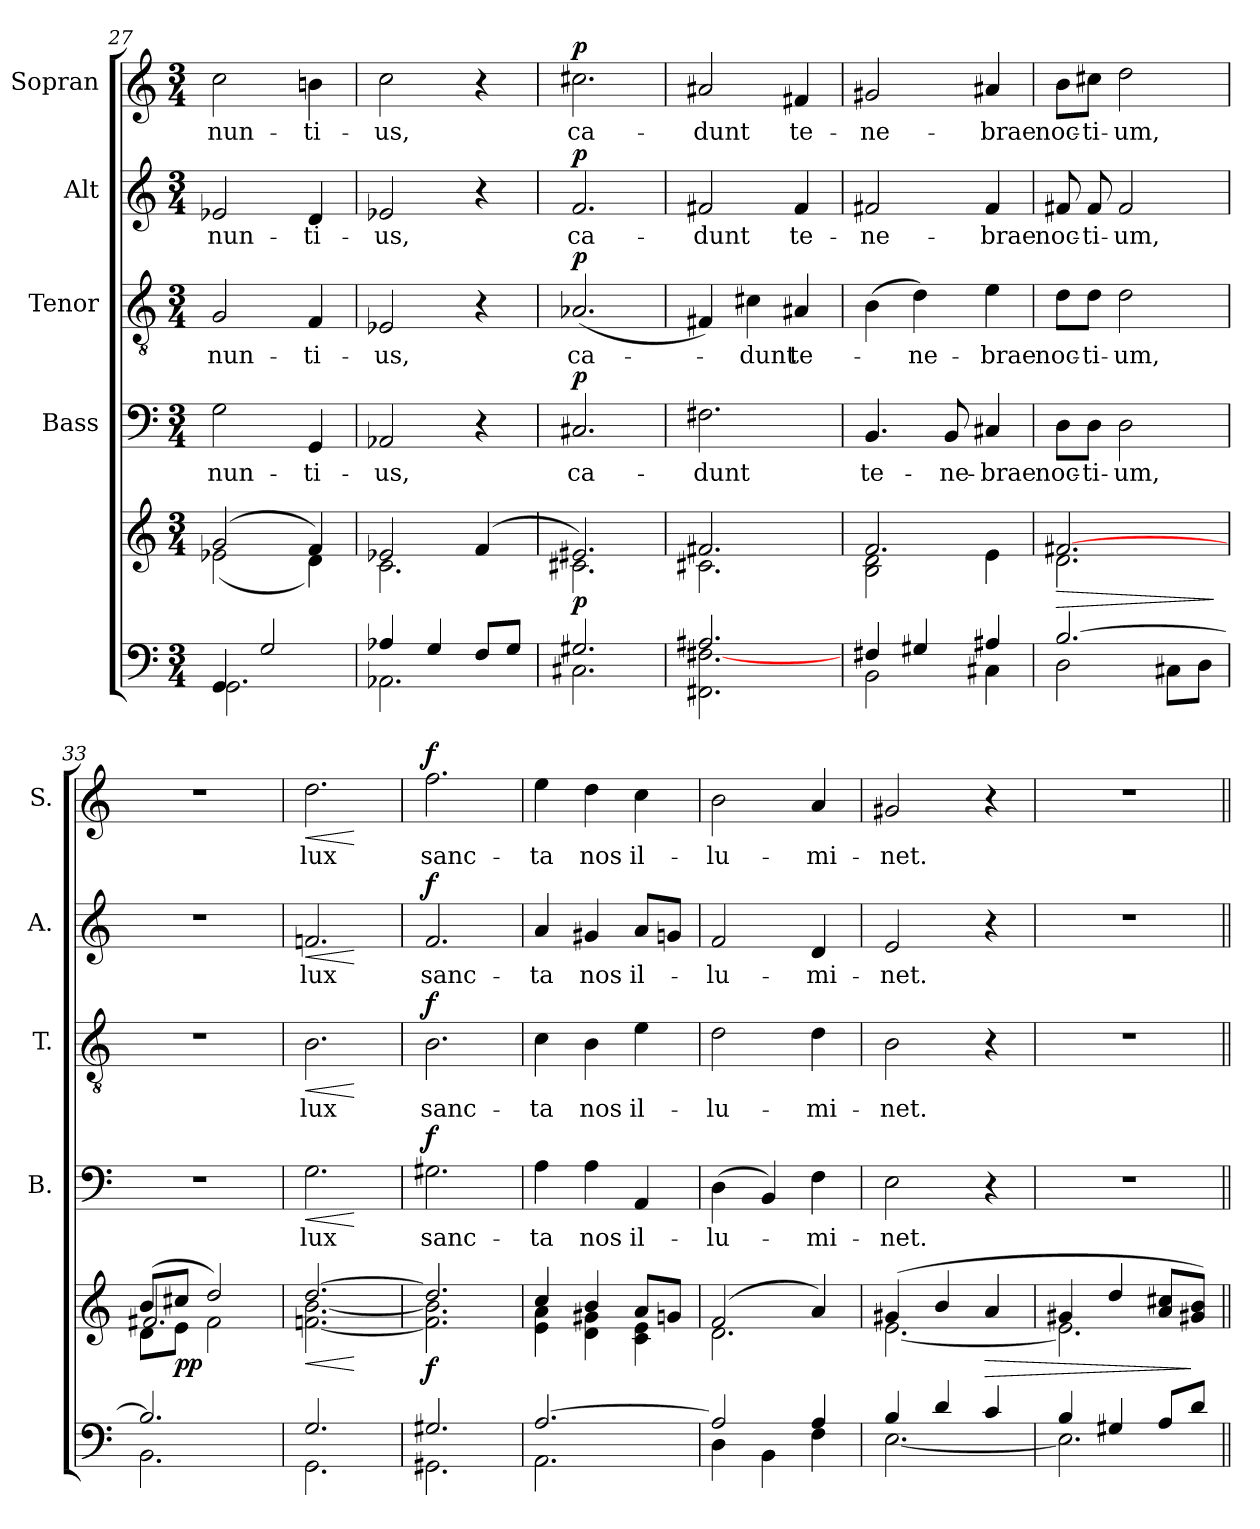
**kern	**kern	**dynam	**kern	**text	**dynam	**kern	**text	**dynam	**kern	**text	**dynam	**kern	**text	**dynam
*part5	*part5	*part5	*part4	*part4	*part4	*part3	*part3	*part3	*part2	*part2	*part2	*part1	*part1	*part1
*staff6	*staff5	*staff5/6	*staff4	*staff4	*staff4	*staff3	*staff3	*staff3	*staff2	*staff2	*staff2	*staff1	*staff1	*staff1
*	*	*	*I"Bass	*	*	*I"Tenor	*	*	*I"Alt	*	*	*I"Sopran	*	*
*	*	*	*I'B.	*	*	*I'T.	*	*	*I'A.	*	*	*I'S.	*	*
*clefF4	*clefG2	*	*clefF4	*	*	*clefGv2	*	*	*clefG2	*	*	*clefG2	*	*
*k[]	*k[]	*	*k[]	*	*	*k[]	*	*	*k[]	*	*	*k[]	*	*
*C:	*C:	*	*C:	*	*	*C:	*	*	*C:	*	*	*C:	*	*
*M3/4	*M3/4	*	*M3/4	*	*	*M3/4	*	*	*M3/4	*	*	*M3/4	*	*
=27	=27	=27	=27	=27	=27	=27	=27	=27	=27	=27	=27	=27	=27	=27
*^	*^	*	*	*	*	*	*	*	*	*	*	*	*	*
!	!	!	!	!	!	!LO:LY:b	!	!	!LO:LY:b	!	!	!LO:LY:b	!	!	!LO:LY:b	!
4GG/	2.GG\	(2g/	(<2e-X\	.	2G\	nun-	.	2G/	nun-	.	2e-X/	nun-	.	2cc\	nun-	.
2G/	.	.	.	.	.	.	.	.	.	.	.	.	.	.	.	.
!	!	!	!	!	!	!LO:LY:b	!	!	!LO:LY:b	!	!	!LO:LY:b	!	!	!LO:LY:b	!
.	.	4f/)	4d\)	.	4GG/	-ti-	.	4F/	-ti-	.	4d/	-ti-	.	4bn\	-ti-	.
=28	=28	=28	=28	=28	=28	=28	=28	=28	=28	=28	=28	=28	=28	=28	=28	=28
!	!	!	!	!	!	!LO:LY:b	!	!	!LO:LY:b	!	!	!LO:LY:b	!	!	!LO:LY:b	!
4A-X/	2.AA-X\	2e-X/	2.c\	.	2AA-X/	-us,	.	2E-X/	-us,	.	2e-X/	-us,	.	2cc\	-us,	.
4G/	.	.	.	.	.	.	.	.	.	.	.	.	.	.	.	.
8F/L	.	(4f/	.	.	4r	.	.	4r	.	.	4r	.	.	4r	.	.
8G/J	.	.	.	.	.	.	.	.	.	.	.	.	.	.	.	.
!!LO:LB:g=z
=29	=29	=29	=29	=29	=29	=29	=29	=29	=29	=29	=29	=29	=29	=29	=29	=29
!	!	!	!	!LO:DY:b	!	!LO:LY:b	!LO:DY:a	!	!LO:LY:b	!LO:DY:a	!	!LO:LY:b	!LO:DY:a	!	!LO:LY:b	!LO:DY:a
2.G#X/	2.C#X\	2.e#X/)	2.c#X\	p	2.C#X/	ca-	p	(<2.A-X/	ca-	p	2.f/	ca-	p	2.cc#X\	ca-	p
=30	=30	=30	=30	=30	=30	=30	=30	=30	=30	=30	=30	=30	=30	=30	=30	=30
!	!	!	!	!	!	!LO:LY:b	!	!	!	!	!	!LO:LY:b	!	!	!LO:LY:b	!
2.A#X/	2.FF#X\ [>2.F#X\	2.f#X/	2.c#X\	.	2.F#X\	-dunt	.	4F#X/)	.	.	2f#X/	-dunt	.	2a#X/	-dunt	.
!	!	!	!	!	!	!	!	!	!LO:LY:b	!	!	!	!	!	!	!
.	.	.	.	.	.	.	.	4c#X\	-dunt	.	.	.	.	.	.	.
!	!	!	!	!	!	!	!	!	!LO:LY:b	!	!	!LO:LY:b	!	!	!LO:LY:b	!
.	.	.	.	.	.	.	.	4A#X/	te-	.	4f#/	te-	.	4f#X/	te-	.
=31	=31	=31	=31	=31	=31	=31	=31	=31	=31	=31	=31	=31	=31	=31	=31	=31
!	!	!	!	!	!	!LO:LY:b	!	!	!	!	!	!LO:LY:b	!	!	!LO:LY:b	!
4F#X/	2BB\	2.f/	2B\ 2d\	.	4.BB/	te-	.	(>4B\	.	.	2f#X/	-ne-	.	2g#X/	-ne-	.
!	!	!	!	!	!	!	!	!	!LO:LY:b	!	!	!	!	!	!	!
4G#X/	.	.	.	.	.	.	.	4d\)	-ne-	.	.	.	.	.	.	.
!	!	!	!	!	!	!LO:LY:b	!	!	!	!	!	!	!	!	!	!
.	.	.	.	.	8BB/	-ne-	.	.	.	.	.	.	.	.	.	.
!	!	!	!	!	!	!LO:LY:b	!	!	!LO:LY:b	!	!	!LO:LY:b	!	!	!LO:LY:b	!
4A#X/	4C#X\	.	4e\	.	4C#X/	-brae	.	4e\	-brae	.	4f#/	-brae	.	4a#X/	-brae	.
=32	=32	=32	=32	=32	=32	=32	=32	=32	=32	=32	=32	=32	=32	=32	=32	=32
!	!	!	!	!LO:HP:b	!	!LO:LY:b	!	!	!LO:LY:b	!	!	!LO:LY:b	!	!	!LO:LY:b	!
[>2.B/	2D\	[>2.f#X/	2.d\	>	8D\L	noc-	.	8d\L	noc-	.	8f#X/	noc-	.	8b\L	noc-	.
!	!	!	!	!	!	!LO:LY:b	!	!	!LO:LY:b	!	!	!LO:LY:b	!	!	!LO:LY:b	!
.	.	.	.	.	8D\J	-ti-	.	8d\J	-ti-	.	8f#/	-ti-	.	8cc#X\J	-ti-	.
!	!	!	!	!	!	!LO:LY:b	!	!	!LO:LY:b	!	!	!LO:LY:b	!	!	!LO:LY:b	!
.	.	.	.	.	2D\	-um,	.	2d\	-um,	.	2f#/	-um,	.	2dd\	-um,	.
.	8C#X\L	.	.	.	.	.	.	.	.	.	.	.	.	.	.	.
.	8D\J	.	.	.	.	.	.	.	.	.	.	.	.	.	.	.
*v	*v	*	*	*	*	*	*	*	*	*	*	*	*	*	*	*
*	*v	*v	*	*	*	*	*	*	*	*	*	*	*	*	*
.	.	]	.	.	.	.	.	.	.	.	.	.	.	.
=33	=33	=33	=33	=33	=33	=33	=33	=33	=33	=33	=33	=33	=33	=33
*^	*^	*	*	*	*	*	*	*	*	*	*	*	*	*
*	*	*	*^	*	*	*	*	*	*	*	*	*	*	*	*	*
2.B/]	2.BB\	(>8b/L	8d\L	2.f#X/	.	2.r	.	.	2.r	.	.	2.r	.	.	2.r	.	.
!	!	!	!	!	!LO:DY:b	!	!	!	!	!	!	!	!	!	!	!	!
.	.	8cc#X/J	8e\J	.	pp	.	.	.	.	.	.	.	.	.	.	.	.
.	.	2dd/)	2f#\	.	.	.	.	.	.	.	.	.	.	.	.	.	.
*	*	*	*v	*v	*	*	*	*	*	*	*	*	*	*	*	*	*
=34	=34	=34	=34	=34	=34	=34	=34	=34	=34	=34	=34	=34	=34	=34	=34	=34
!	!	!	!	!LO:HP:b	!	!LO:LY:b	!LO:HP:b	!	!LO:LY:b	!LO:HP:b	!	!LO:LY:b	!LO:HP:b	!	!LO:LY:b	!LO:HP:b
2.G/	2.GG\	[>2.dd/	[<2.fn\ [<2.b\	<	2.G\	lux	<	2.B\	lux	<	2.fn/	lux	<	2.dd\	lux	<
*v	*v	*	*	*	*	*	*	*	*	*	*	*	*	*	*	*
*	*v	*v	*	*	*	*	*	*	*	*	*	*	*	*	*
.	.	[	.	.	[	.	.	[	.	.	[	.	.	[
=35	=35	=35	=35	=35	=35	=35	=35	=35	=35	=35	=35	=35	=35	=35
*^	*^	*	*	*	*	*	*	*	*	*	*	*	*	*
!	!	!	!	!LO:DY:b	!	!LO:LY:b	!LO:DY:a	!	!LO:LY:b	!LO:DY:a	!	!LO:LY:b	!LO:DY:a	!	!LO:LY:b	!LO:DY:a
2.G#X/	2.GG#X\	2.dd/]	2.f\] 2.b\]	f	2.G#X\	sanc-	f	2.B\	sanc-	f	2.f/	sanc-	f	2.ff\	sanc-	f
!!LO:PB:g=z
=36	=36	=36	=36	=36	=36	=36	=36	=36	=36	=36	=36	=36	=36	=36	=36	=36
!	!	!	!	!	!	!LO:LY:b	!	!	!LO:LY:b	!	!	!LO:LY:b	!	!	!LO:LY:b	!
[>2.A/	2.AA\	4cc/	4e\ 4a\	.	4A\	-ta	.	4c\	-ta	.	4a/	-ta	.	4ee\	-ta	.
!	!	!	!	!	!	!LO:LY:b	!	!	!LO:LY:b	!	!	!LO:LY:b	!	!	!LO:LY:b	!
.	.	4b/	4d\ 4g#X\	.	4A\	nos	.	4B\	nos	.	4g#X/	nos	.	4dd\	nos	.
!	!	!	!	!	!	!LO:LY:b	!	!	!LO:LY:b	!	!	!LO:LY:b	!	!	!LO:LY:b	!
.	.	8a/L	4c\ 4e\	.	4AA/	il-	.	4e\	il-	.	8a/L	il-	.	4cc\	il-	.
.	.	8gn/J	.	.	.	.	.	.	.	.	8gn/J	.	.	.	.	.
=37	=37	=37	=37	=37	=37	=37	=37	=37	=37	=37	=37	=37	=37	=37	=37	=37
!	!	!	!	!	!	!LO:LY:b	!	!	!LO:LY:b	!	!	!LO:LY:b	!	!	!LO:LY:b	!
2A/]	4D\	(2f/	2.d\	.	(>4D\	-lu-	.	2d\	-lu-	.	2f/	-lu-	.	2b\	-lu-	.
.	4BB\	.	.	.	4BB/)	.	.	.	.	.	.	.	.	.	.	.
!	!	!	!	!	!	!LO:LY:b	!	!	!LO:LY:b	!	!	!LO:LY:b	!	!	!LO:LY:b	!
4A/	4F\	4a/)	.	.	4F\	-mi-	.	4d\	-mi-	.	4d/	-mi-	.	4a/	-mi-	.
=38	=38	=38	=38	=38	=38	=38	=38	=38	=38	=38	=38	=38	=38	=38	=38	=38
!	!	!	!	!	!	!LO:LY:b	!	!	!LO:LY:b	!	!	!LO:LY:b	!	!	!LO:LY:b	!
4B/	[<2.E\	(4g#X/	[<2.e\	.	2E\	-net.	.	2B\	-net.	.	2e/	-net.	.	2g#X/	-net.	.
4d/	.	4b/	.	.	.	.	.	.	.	.	.	.	.	.	.	.
!	!	!	!	!LO:HP:b	!	!	!	!	!	!	!	!	!	!	!	!
4c/	.	4a/	.	>	4r	.	.	4r	.	.	4r	.	.	4r	.	.
=39	=39	=39	=39	=39	=39	=39	=39	=39	=39	=39	=39	=39	=39	=39	=39	=39
4B/	2.E\]	4g#X/	2.e\]	.	2.r	.	.	2.r	.	.	2.r	.	.	2.r	.	.
4G#X/	.	4dd/	.	.	.	.	.	.	.	.	.	.	.	.	.	.
8A/L	.	8a/ 8cc#X/L	.	.	.	.	.	.	.	.	.	.	.	.	.	.
8d/J	.	8g#X/ 8b/J)	.	]	.	.	.	.	.	.	.	.	.	.	.	.
*v	*v	*	*	*	*	*	*	*	*	*	*	*	*	*	*	*
*	*v	*v	*	*	*	*	*	*	*	*	*	*	*	*	*
=||	=||	=||	=||	=||	=||	=||	=||	=||	=||	=||	=||	=||	=||	=||
*-	*-	*-	*-	*-	*-	*-	*-	*-	*-	*-	*-	*-	*-	*-
